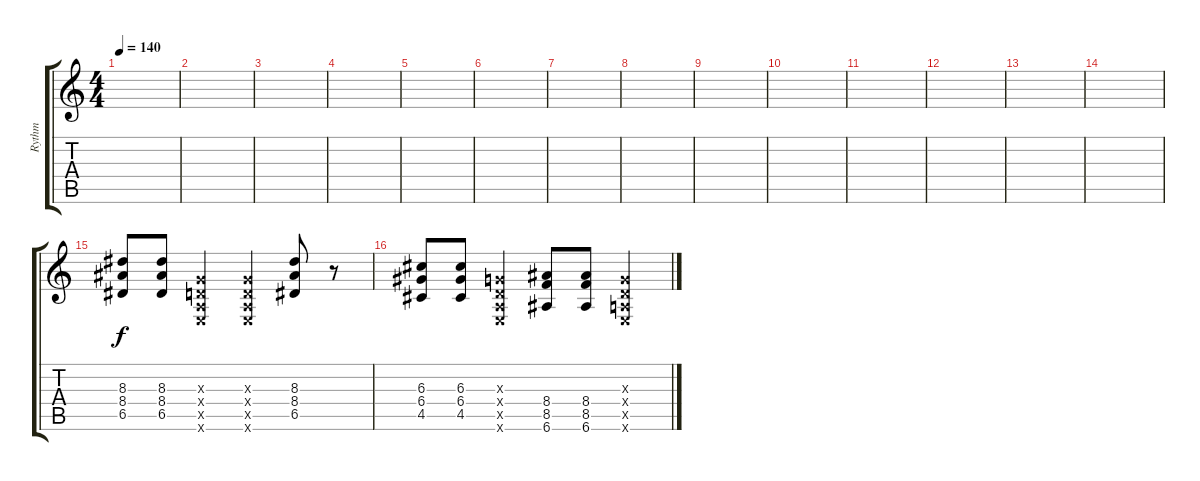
\track ("Rythm" "Rythm") {instrument distortionguitar}
\staff {score tabs}
\tuning (E4 B3 G3 D3 A2 E2) {hide}
\ts (4 4)
\tempo 140
\clef g2
\ks c
|
|
|
|
|
|
|
|
|
|
|
|
|
|
(8.3 8.4 6.5).8 (8.3 8.4 6.5).8 (0.3{x} 0.4{x} 0.5{x} 0.6{x}).4 (0.3{x} 0.4{x} 0.5{x} 0.6{x}).4 (8.3 8.4 6.5).8 r.8 |
(6.3 6.4 4.5).8 (6.3 6.4 4.5).8 (0.3{x} 0.4{x} 0.5{x} 0.6{x}).4 (8.4 8.5 6.6).8 (8.4 8.5 6.6).8 (0.3{x} 0.4{x} 0.5{x} 0.6{x}).4
